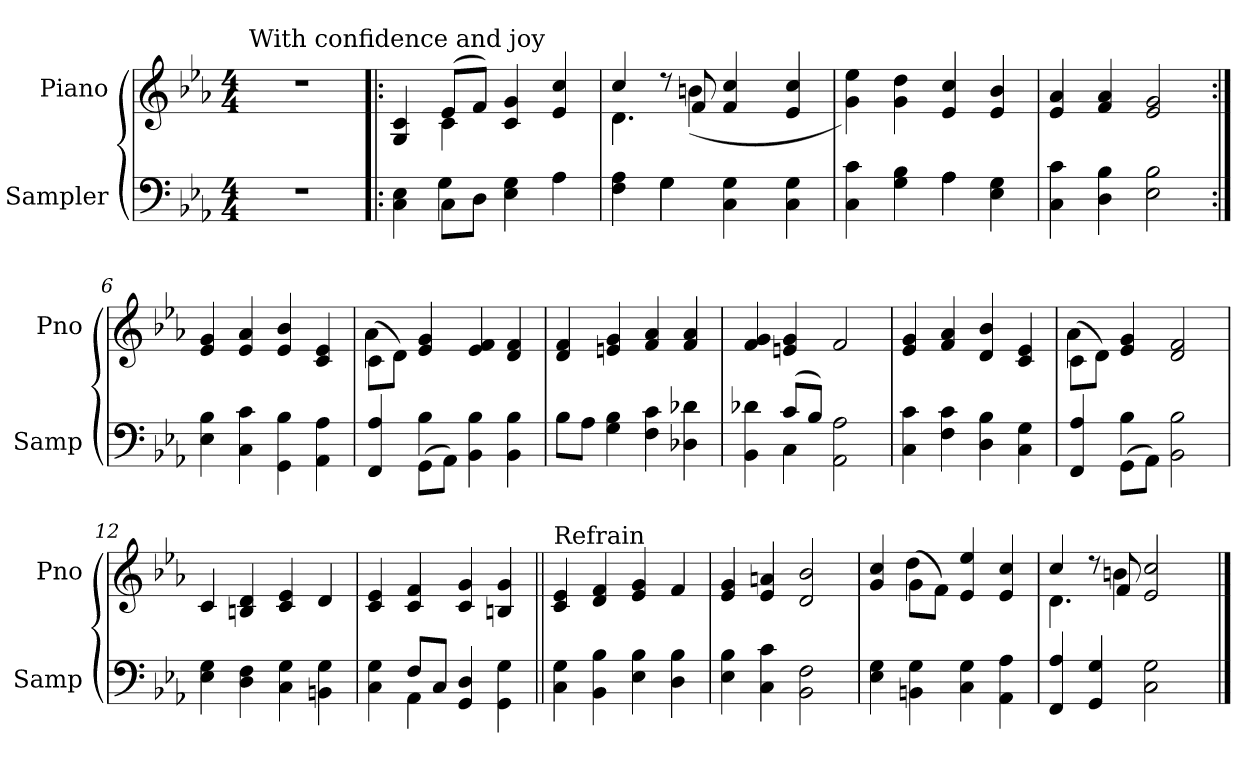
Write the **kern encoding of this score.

**kern	**kern
*part2	*part1
*staff2	*staff1
*I"Sampler	*I"Piano
*I'Samp	*I'Pno
*clefF4	*clefG2
*k[b-e-a-]	*k[b-e-a-]
*E-:	*E-:
*M4/4	*M4/4
=1	=1
!	!LO:TX:t=With confidence and joy
1r	1r
=2!|:	=2!|:
*^	*^
4C 4E-	4ryy	4G 4c	4ryy
8C\L	4G	(8e-/L	4c
8D\J)	.	8f/J)	.
4E- 4G	2ryy	4c 4g	2ryy
4A-	.	4e- 4cc	.
=3	=3	=3	=3
4F 4A-	4ryy	4cc/	4.d
4G\	4G	8r	.
.	.	8f/	(4bn
4C 4G	2ryy	4f 4cc	.
.	.	.	4.ryy
4C 4G	.	4e- 4cc	.
*	*	*v	*v
=4	=4	=4
4C 4c	2ryy	4g 4ee-)
4G 4B-	.	4g 4dd
4A-\	4A-	4e- 4cc
4E- 4G	4ryy	4e- 4b-
*v	*v	*
=5	=5
4C 4c	4e- 4a-
4D 4B-	4f 4a-
2E- 2B-	2e- 2g
=6:|!	=6:|!
4E- 4B-	4e- 4g
4C 4c	4e- 4a-
4GG 4B-	4e- 4b-
4AA- 4A-	4c 4e-
=7	=7
*^	*^
4FF 4A-	4ryy	(8c\L	4a-
.	.	8d\J)	.
(8GG\L	4B-	4e- 4g	2.ryy
8AA-\J)	.	.	.
4BB- 4B-	2ryy	4e- 4f	.
4BB- 4B-	.	4d 4f	.
*v	*v	*	*
*	*v	*v
=8	=8
8B-\L	4d 4f
8A-\J	.
4G 4B-	4en 4g
4F 4c	4f 4a-
4D-X 4d-X	4f 4a-
=9	=9
*^	*
4BB- 4d-X	4ryy	4f 4g
(8c/L	4C	4en 4g
8B-/J)	.	.
2AA- 2A-	2ryy	2f
*v	*v	*
=10	=10
4C 4c	4e- 4g
4F 4c	4f 4a-
4D 4B-	4d 4b-
4C 4G	4c 4e-
=11	=11
*^	*^
4FF 4A-	4ryy	(8c\L	4a-
.	.	8d\J)	.
(8GG\L	4B-	4e- 4g	2.ryy
8AA-\J)	.	.	.
2BB- 2B-	2ryy	2d 2f	.
*v	*v	*	*
*	*v	*v
=12	=12
4E- 4G	4c
4D 4F	4Bn 4d
4C 4G	4c 4e-
4BBn 4G	4d
=13	=13
*^	*
4C 4G	4ryy	4c 4e-
8F/L	4AA-	4c 4f
8C/J	.	.
4GG 4D	2ryy	4c 4g
4GG\ 4G\	.	4Bn 4g
*v	*v	*
=14||	=14||
!	!LO:TX:t=Refrain
4C 4G	4c 4e-
4BB- 4B-	4d 4f
4E- 4B-	4e- 4g
4D 4B-	4f
=15	=15
4E- 4B-	4e- 4g
4C 4c	4e- 4an
2BB- 2F	2d 2b-
=16	=16
*	*^
4E- 4G	4g 4cc	4ryy
4BBn 4G	(8g\L	4dd
.	8f\J)	.
4C 4G	4e- 4ee-	2ryy
4AA- 4A-	4e- 4cc	.
=17	=17	=17
4FF 4A-	4cc/	4.d
4GG 4G	8r	.
.	8f/	(4bn
2C 2G	2e- 2cc	.
.	.	4.ryy
*	*v	*v
==	==
*-	*-
